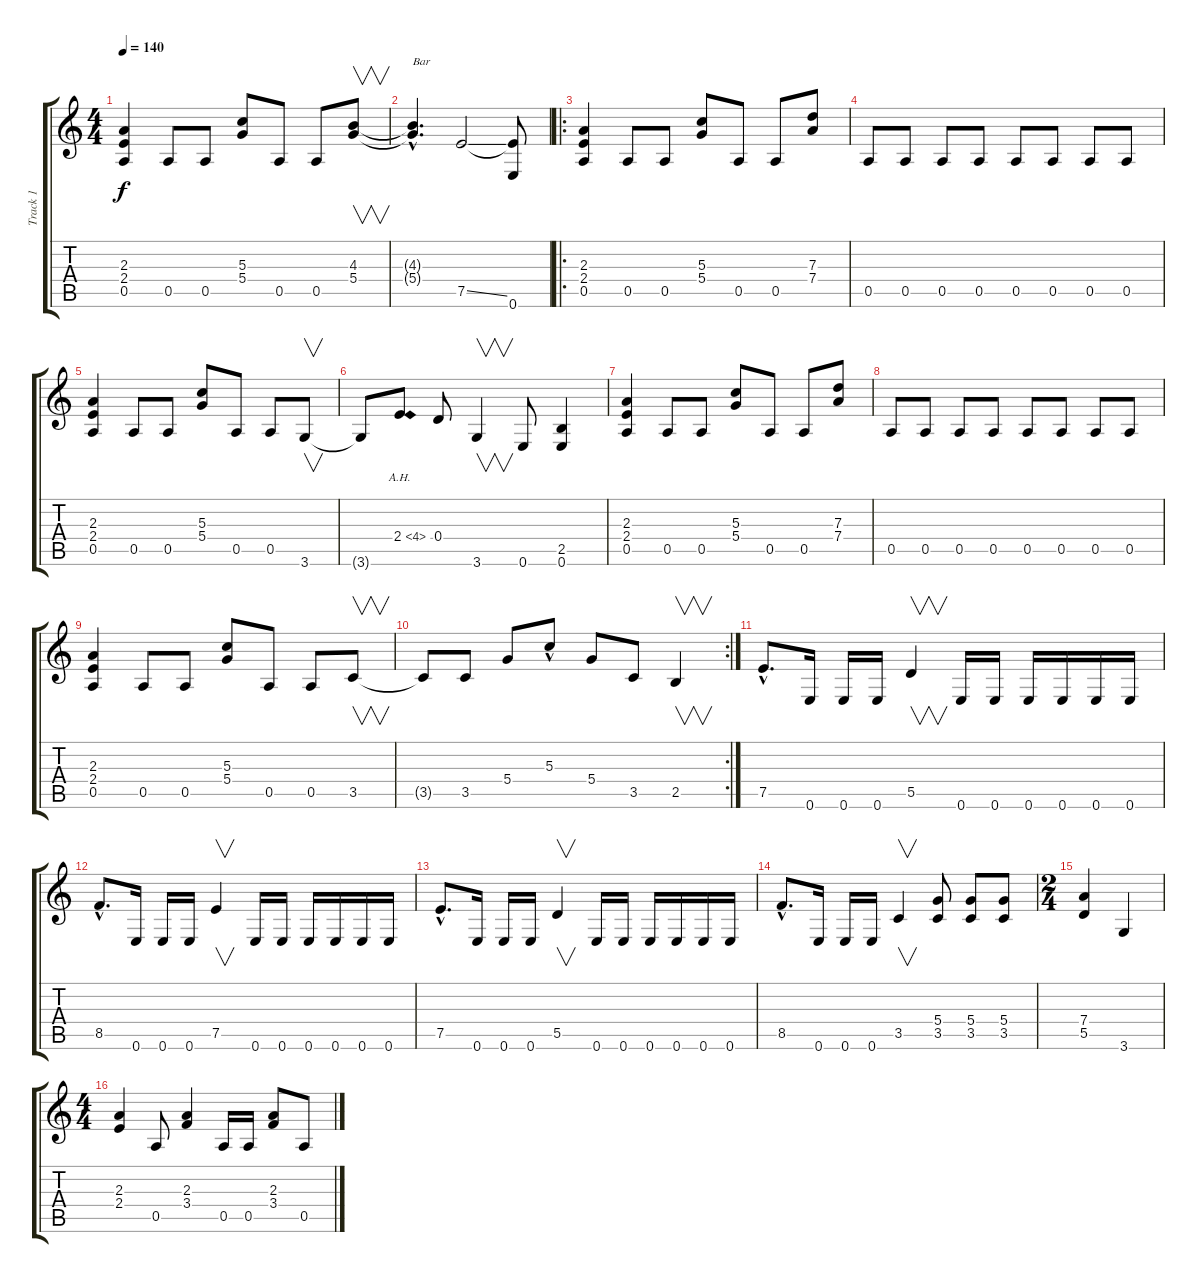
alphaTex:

\track ("Track 1" "Track 1") {instrument distortionguitar}
\staff {score tabs}
\tuning (E4 B3 G3 D3 A2 E2) {hide}
\ts (4 4)
\tempo 140
\clef g2
\ks c
(2.3 2.4 0.5).4{dy f} 0.5.8 0.5.8 (5.3 5.4).8 0.5.8 0.5.8 (4.3 5.4).8{v} |
(4.3{hac t} 5.4{hac t}).4{d txt "Bar"} 7.5{ss}.2 (7.5{t} 0.6).8 |
\ro
(2.3 2.4 0.5).4 0.5.8 0.5.8 (5.3 5.4).8 0.5.8 0.5.8 (7.3 7.4).8 |
0.5.8 0.5.8 0.5.8 0.5.8 0.5.8 0.5.8 0.5.8 0.5.8 |
(2.3 2.4 0.5).4 0.5.8 0.5.8 (5.3 5.4).8 0.5.8 0.5.8 3.6.8{v} |
3.6{t}.8 2.4{ah 2}.8 0.4.8 3.6.4{v} 0.6.8 (2.5 0.6).4 |
(2.3 2.4 0.5).4 0.5.8 0.5.8 (5.3 5.4).8 0.5.8 0.5.8 (7.3 7.4).8 |
0.5.8 0.5.8 0.5.8 0.5.8 0.5.8 0.5.8 0.5.8 0.5.8 |
(2.3 2.4 0.5).4 0.5.8 0.5.8 (5.3 5.4).8 0.5.8 0.5.8 3.5.8{v} |
\rc 2
3.5{t}.8 3.5.8 5.4.8 5.3{hac}.8 5.4.8 3.5.8 2.5.4{v} |
7.5{hac}.8{d} 0.6.16 0.6.16 0.6.16 5.5.4{v} 0.6.16 0.6.16 0.6.16 0.6.16 0.6.16 0.6.16 |
8.5{hac}.8{d} 0.6.16 0.6.16 0.6.16 7.5.4{v} 0.6.16 0.6.16 0.6.16 0.6.16 0.6.16 0.6.16 |
7.5{hac}.8{d} 0.6.16 0.6.16 0.6.16 5.5.4{v} 0.6.16 0.6.16 0.6.16 0.6.16 0.6.16 0.6.16 |
8.5{hac}.8{d} 0.6.16 0.6.16 0.6.16 3.5.4{v} (5.4 3.5).8 (5.4 3.5).8 (5.4 3.5).8 |
\ts (2 4)
(7.4 5.5).4 3.6.4 |
\ts (4 4)
(2.3 2.4).4 0.5.8 (2.3 3.4).4 0.5.16 0.5.16 (2.3 3.4).8 0.5.8
